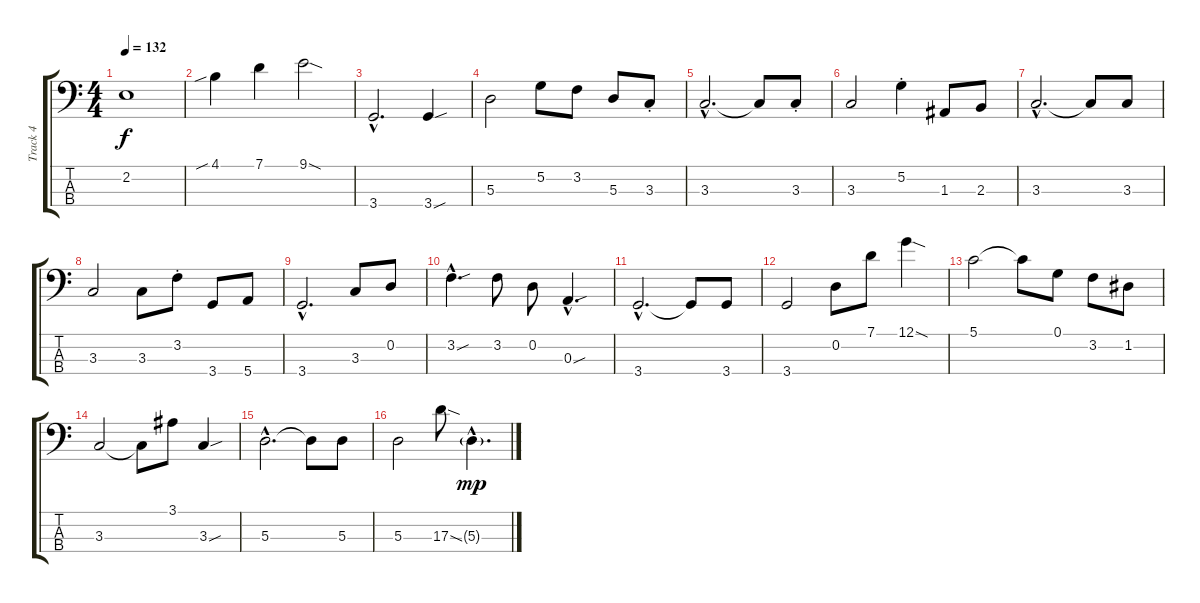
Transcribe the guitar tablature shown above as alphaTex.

\track ("Track 4" "Track 4") {instrument electricbassfinger}
\staff {score tabs}
\tuning (G2 D2 A1 E1) {hide}
\ts (4 4)
\tempo 132
\clef f4
\ks c
2.2.1{dy f} |
4.1{sib}.4 7.1.4 9.1{sod}.2 |
3.4{hac}.2{d} 3.4{sou}.4 |
5.3.2 5.2.8 3.2.8 5.3.8 3.3{st}.8 |
3.3{hac}.2{d} 3.3{t}.8 3.3{st}.8 |
3.3.2 5.2{st}.4 1.3.8 2.3.8 |
3.3{hac}.2{d} 3.3{t}.8 3.3.8 |
3.3.2 3.3.8 3.2{st}.8 3.4.8 5.4.8 |
3.4{hac}.2{d} 3.3.8 0.2.8 |
3.2{sou hac}.4{d} 3.2.8 0.2.8 0.3{sou hac}.4{d} |
3.4{hac}.2{d} 3.4{t}.8 3.4.8 |
3.4.2 0.2.8 7.1.8 12.1{sod}.4 |
5.1.2 5.1{t}.8 0.1.8 3.2.8 1.2.8 |
3.3.2 3.3{t}.8 3.1.8 3.3{sou}.4 |
5.3{hac}.2{d} 5.3{t}.8 5.3.8 |
5.3.2 17.3{sod}.8 5.3{g hac}.4{d dy mp}
